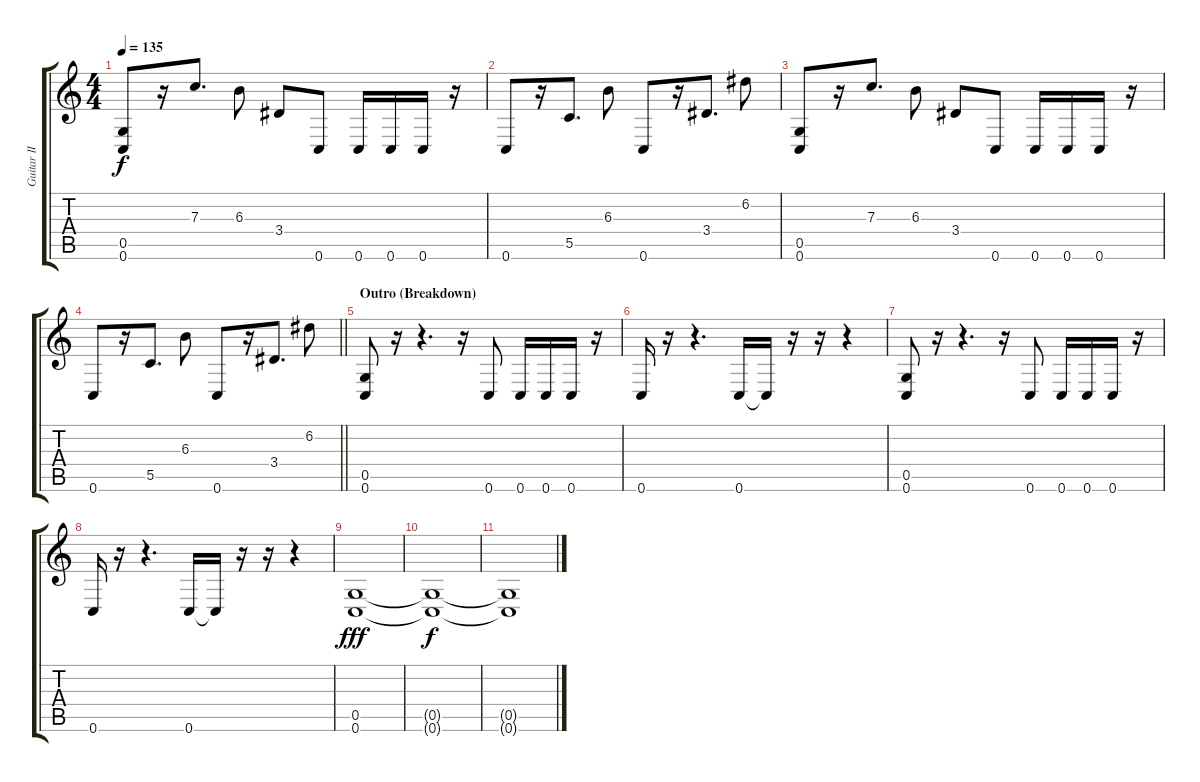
\track ("Guitar II" "Guitar II") {instrument overdrivenguitar}
\staff {score tabs}
\tuning (D4 A3 F3 C3 G2 C2) {hide}
\ts (4 4)
\tempo 135
\clef g2
\ks c
(0.5 0.6).8{dy f} r.16 7.3.8{d} 6.3.8 3.4.8 0.6.8 0.6.16 0.6.16 0.6.16 r.16 |
0.6.8 r.16 5.5.8{d} 6.3.8 0.6.8 r.16 3.4.8{d} 6.2.8 |
(0.5 0.6).8 r.16 7.3.8{d} 6.3.8 3.4.8 0.6.8 0.6.16 0.6.16 0.6.16 r.16 |
\barLineRight lightlight
0.6.8 r.16 5.5.8{d} 6.3.8 0.6.8 r.16 3.4.8{d} 6.2.8 |
\section ("" "Outro (Breakdown)")
(0.5 0.6).8 r.16 r.4{d} r.16 0.6.8 0.6.16 0.6.16 0.6.16 r.16 |
0.6.16 r.16 r.4{d} 0.6.16 0.6{t}.16 r.16 r.16 r.4 |
(0.5 0.6).8 r.16 r.4{d} r.16 0.6.8 0.6.16 0.6.16 0.6.16 r.16 |
0.6.16 r.16 r.4{d} 0.6.16 0.6{t}.16 r.16 r.16 r.4 |
(0.5 0.6).1{dy fff volume 0} |
(0.5{t} 0.6{t}).1{dy f} |
(0.5{t} 0.6{t}).1
